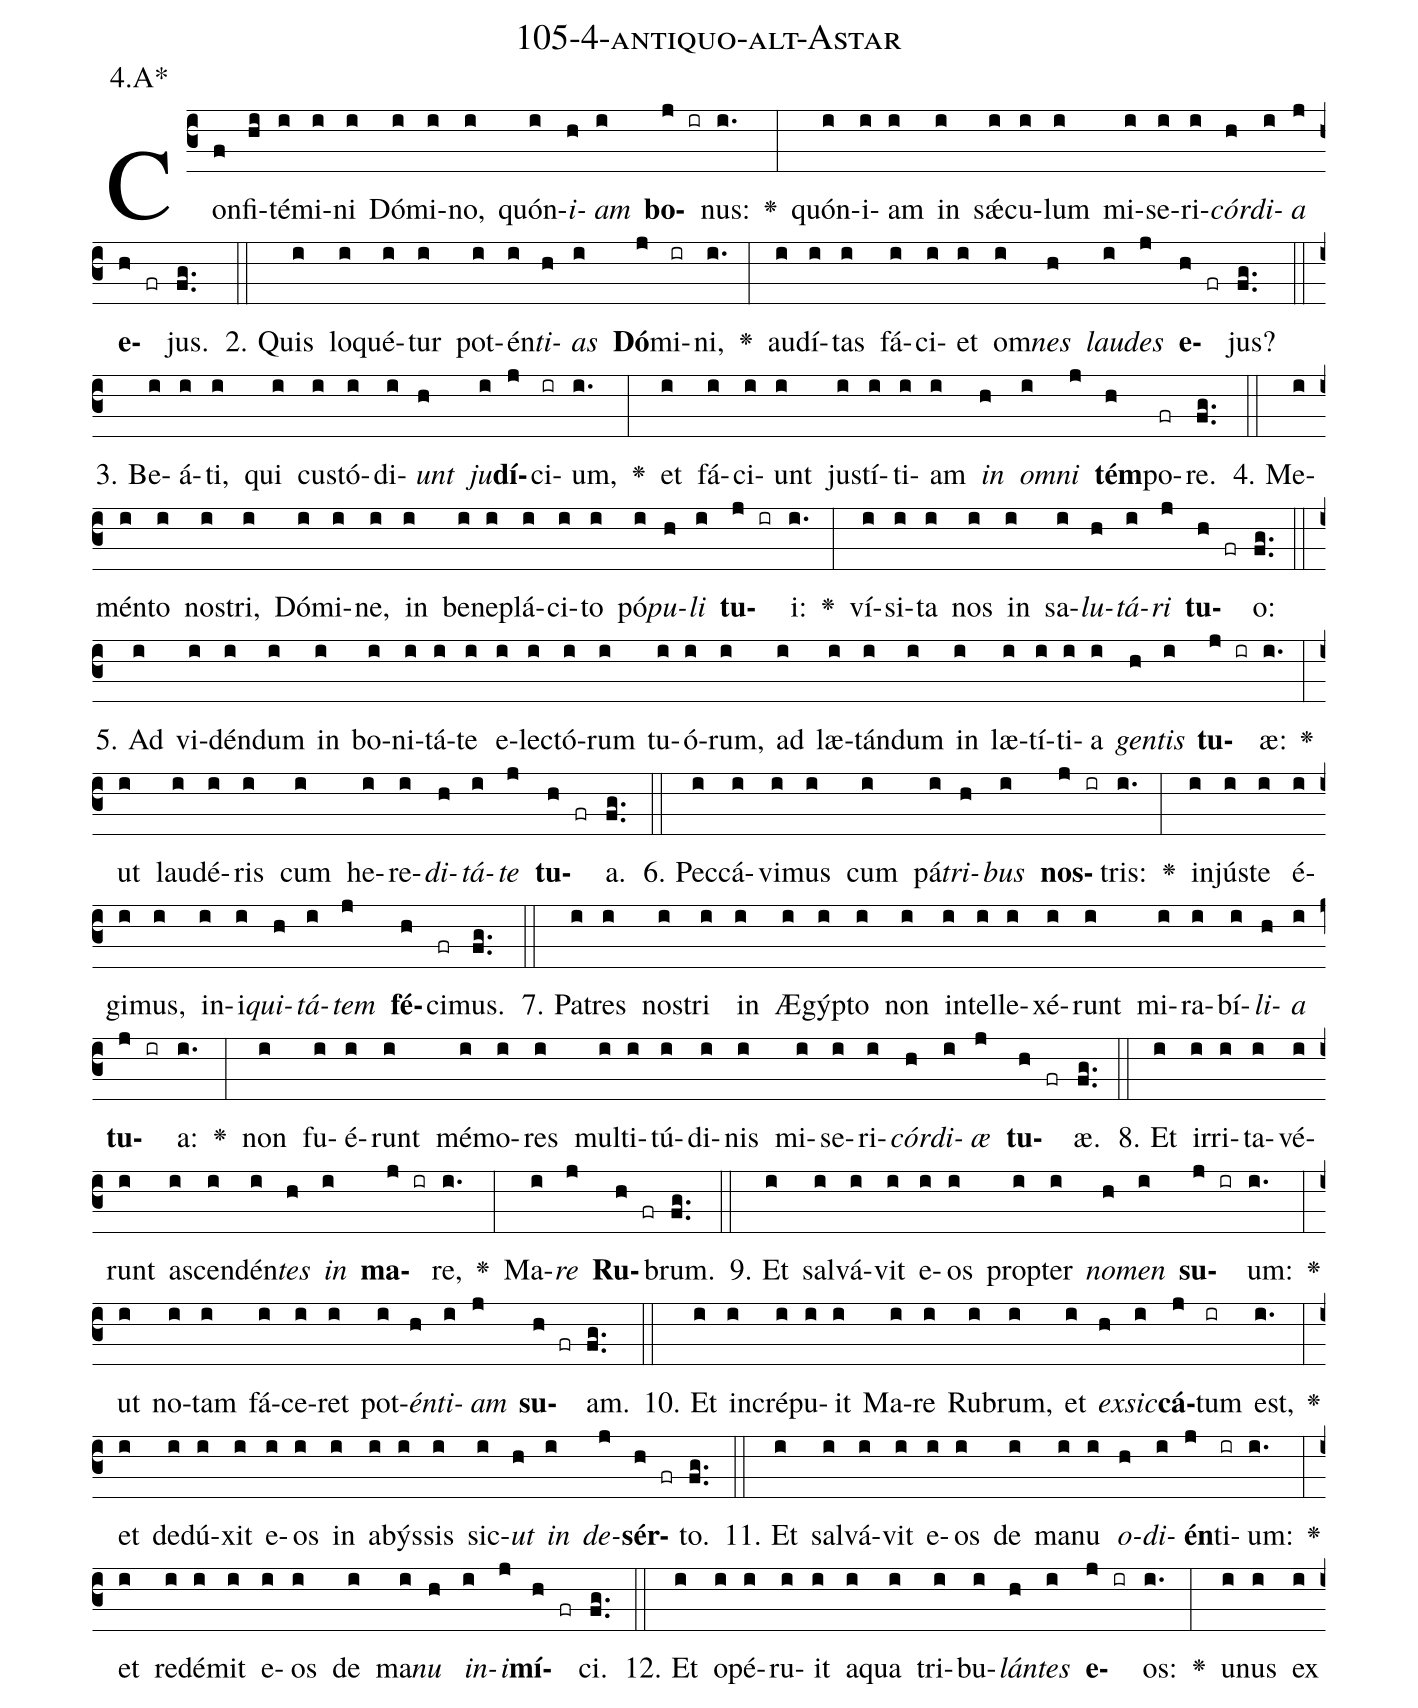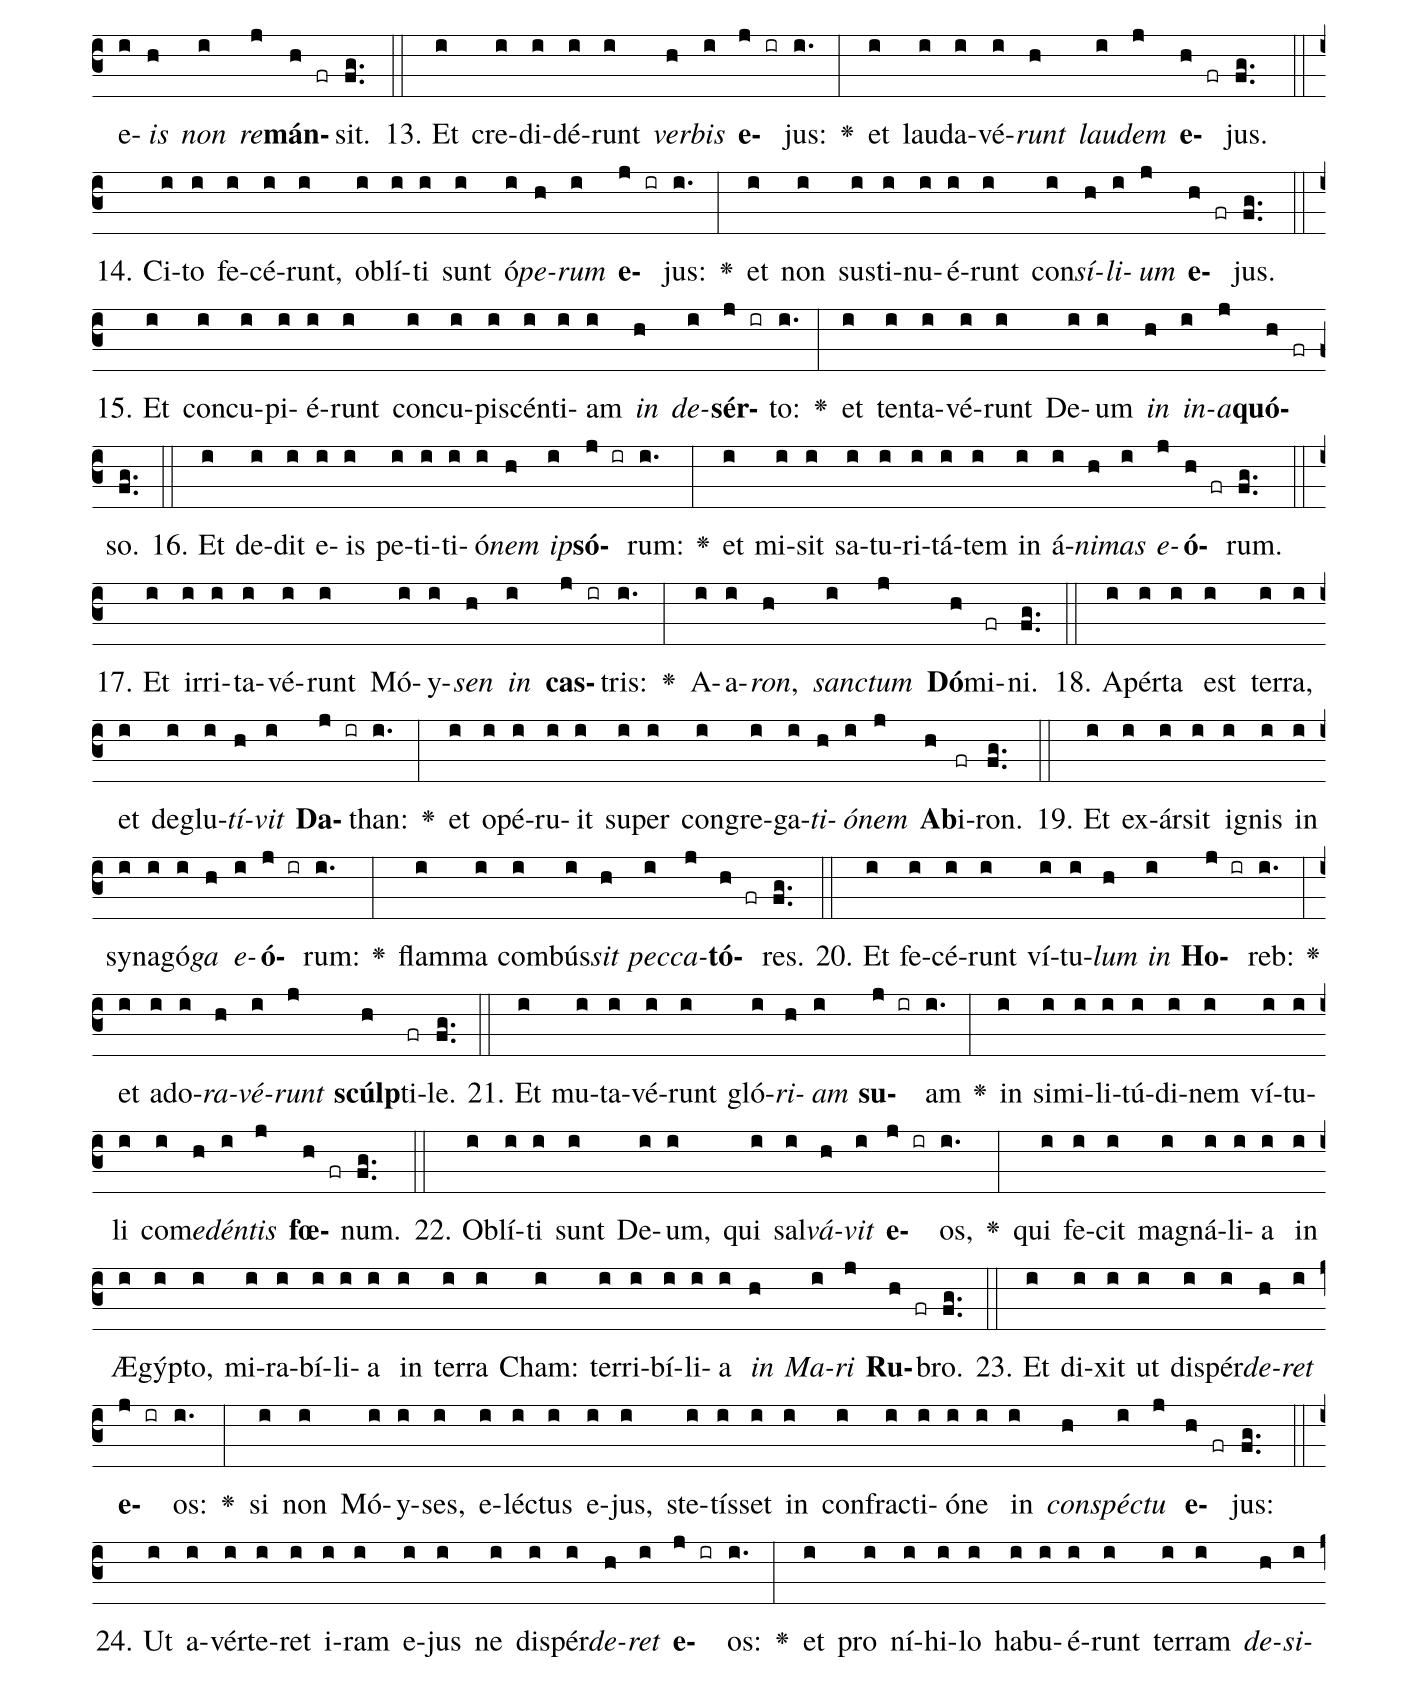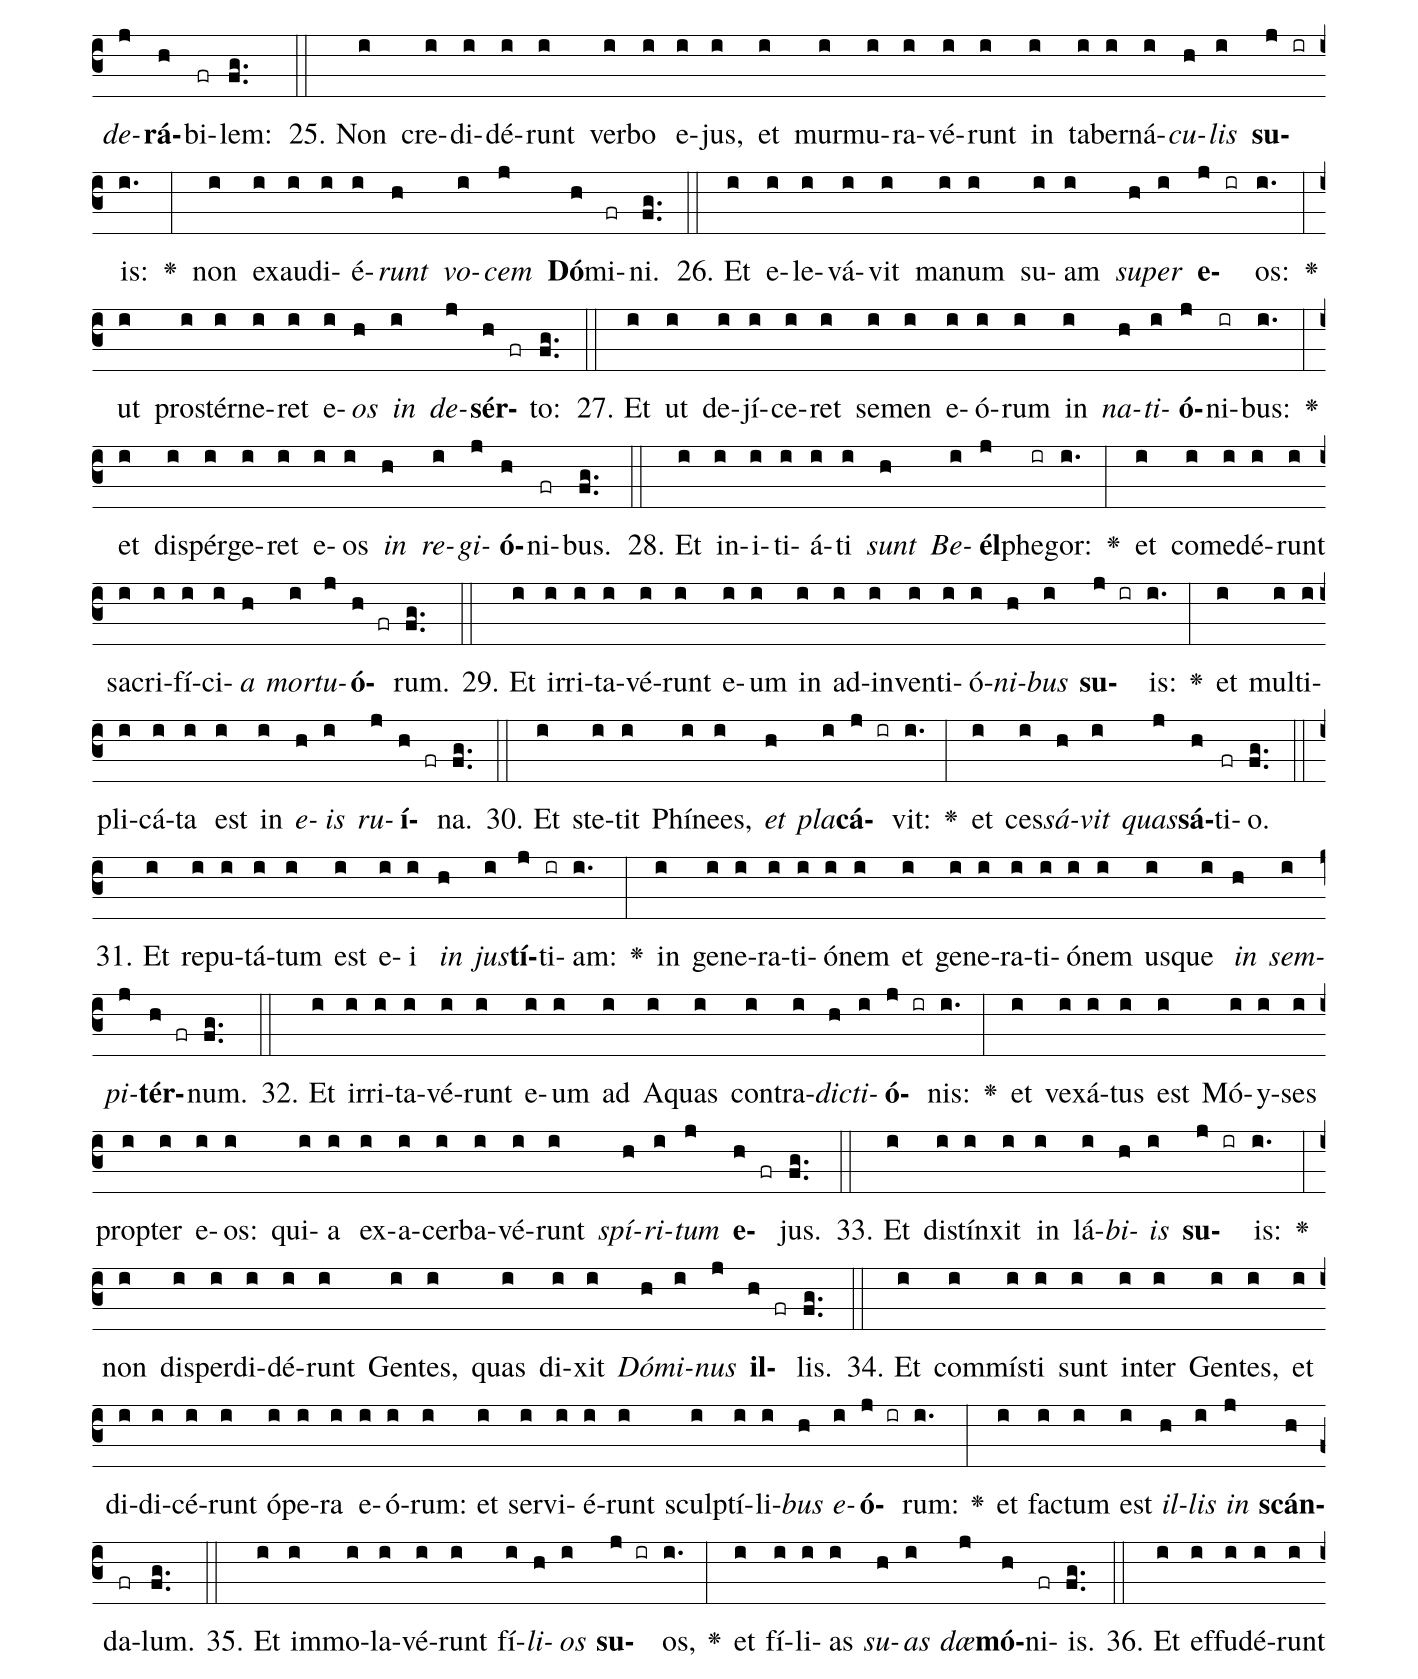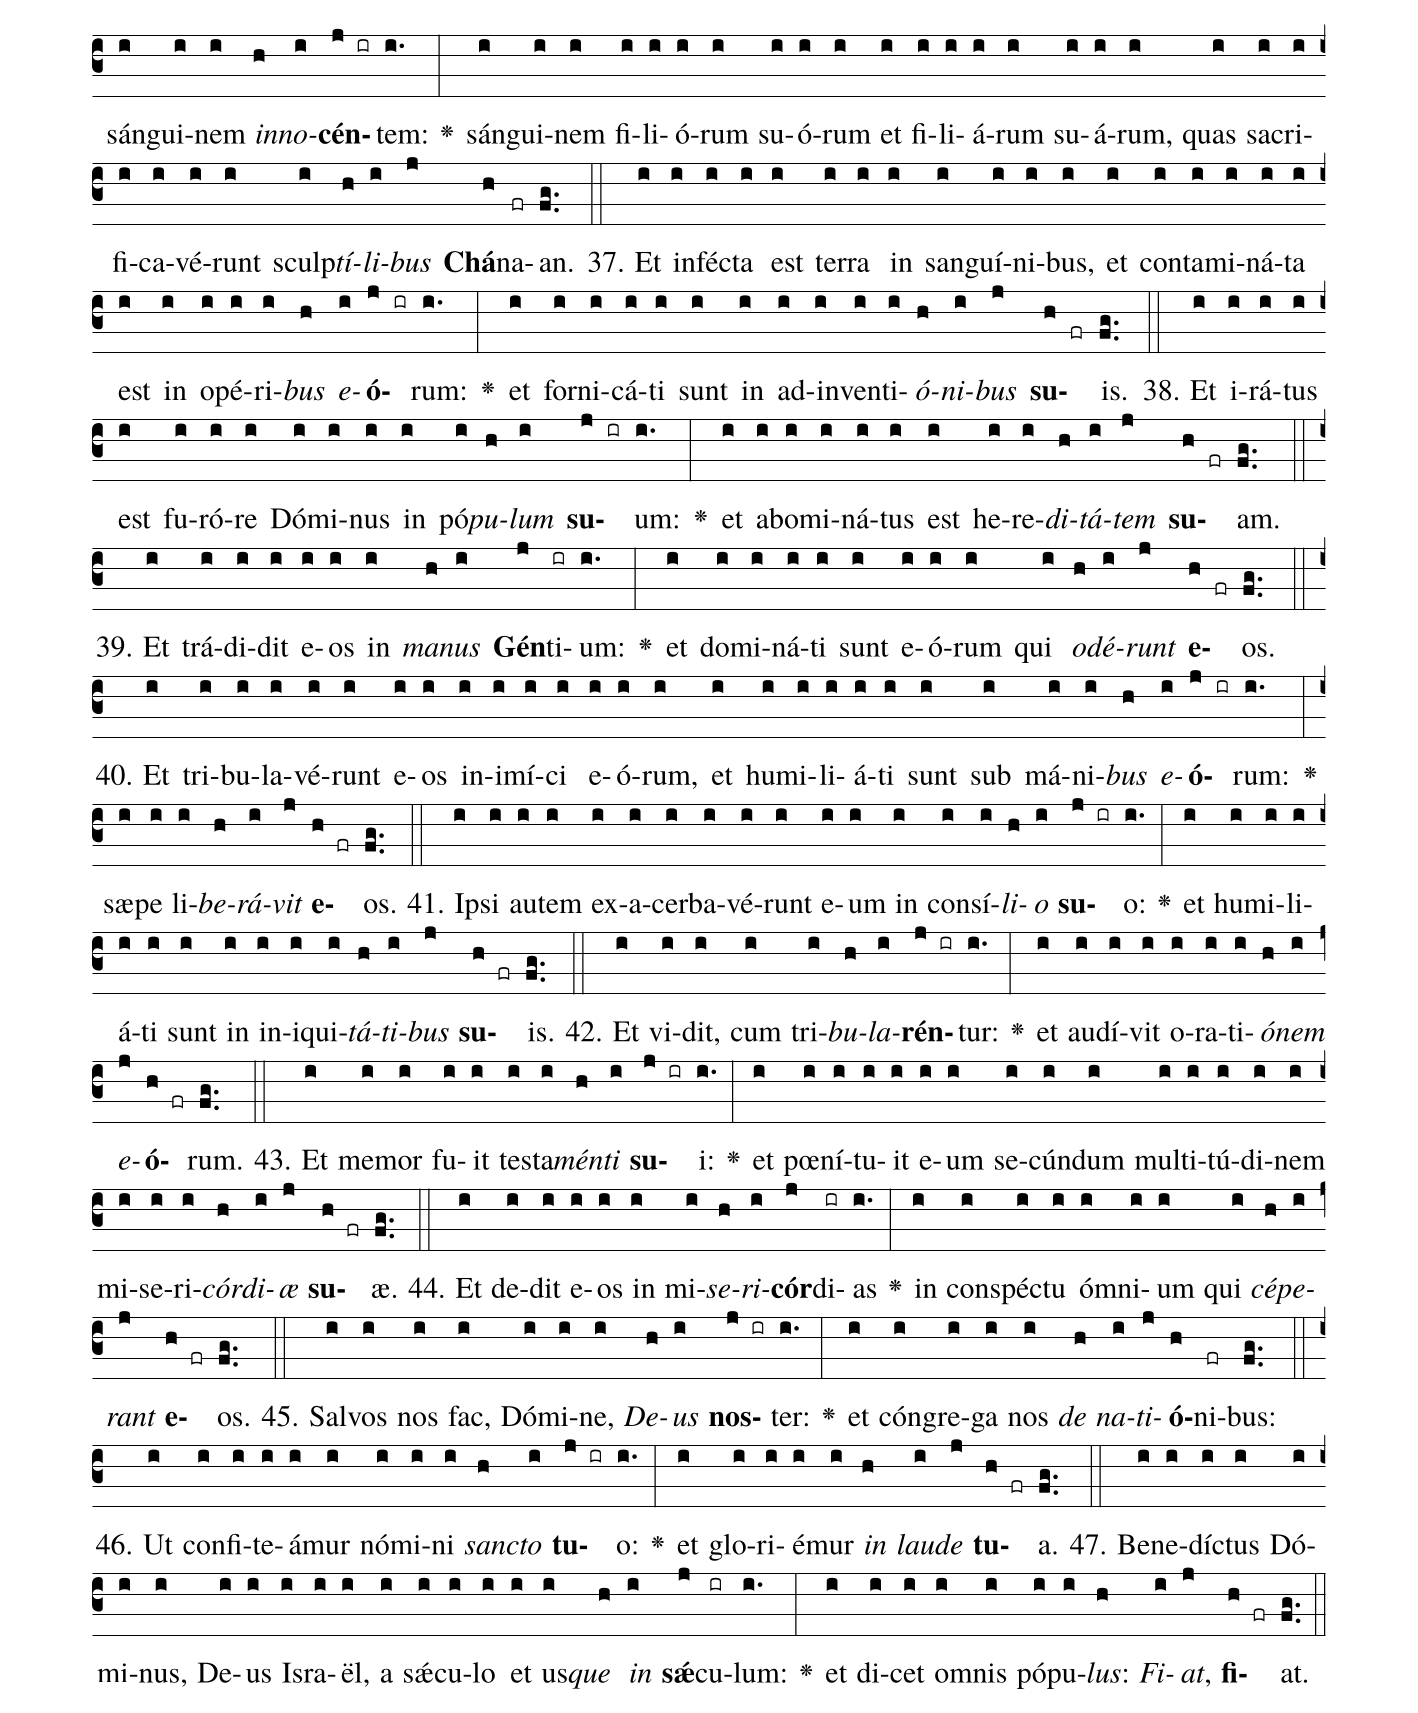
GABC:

name: 105-4-antiquo-alt-Astar;
annotation: 4.A*;
%%
(c3)Con(f)fi(hi)té(i)mi(i)ni(i) Dó(i)mi(i)no,(i) quón(i)<i>i</i>(h)<i>am</i>(i) <b>bo</b>(j ir)nus:(i.) <v>\greheightstar</v>(:) quón(i)i(i)am(i) in(i) sǽ(i)cu(i)lum(i) mi(i)se(i)ri(i)<i>cór</i>(h)<i>di</i>(i)<i>a</i>(j) <b>e</b>(h fr)jus.(fg..) (::)
2. Quis(i) lo(i)qué(i)tur(i) pot(i)én(i)<i>ti</i>(h)<i>as</i>(i) <b>Dó</b>(j)mi(ir)ni,(i.) <v>\greheightstar</v>(:) au(i)dí(i)tas(i) fá(i)ci(i)et(i) om(i)<i>nes</i>(h) <i>lau</i>(i)<i>des</i>(j) <b>e</b>(h fr)jus?(fg..) (::)
3. Be(i)á(i)ti,(i) qui(i) cus(i)tó(i)di(i)<i>unt</i>(h) <i>ju</i>(i)<b>dí</b>(j)ci(ir)um,(i.) <v>\greheightstar</v>(:) et(i) fá(i)ci(i)unt(i) jus(i)tí(i)ti(i)am(i) <i>in</i>(h) <i>om</i>(i)<i>ni</i>(j) <b>tém</b>(h)po(fr)re.(fg..) (::)
4. Me(i)mén(i)to(i) nos(i)tri,(i) Dó(i)mi(i)ne,(i) in(i) be(i)ne(i)plá(i)ci(i)to(i) pó(i)<i>pu</i>(h)<i>li</i>(i) <b>tu</b>(j ir)i:(i.) <v>\greheightstar</v>(:) ví(i)si(i)ta(i) nos(i) in(i) sa(i)<i>lu</i>(h)<i>tá</i>(i)<i>ri</i>(j) <b>tu</b>(h fr)o:(fg..) (::)
5. Ad(i) vi(i)dén(i)dum(i) in(i) bo(i)ni(i)tá(i)te(i) e(i)lec(i)tó(i)rum(i) tu(i)ó(i)rum,(i) ad(i) læ(i)tán(i)dum(i) in(i) læ(i)tí(i)ti(i)a(i) <i>gen</i>(h)<i>tis</i>(i) <b>tu</b>(j ir)æ:(i.) <v>\greheightstar</v>(:) ut(i) lau(i)dé(i)ris(i) cum(i) he(i)re(i)<i>di</i>(h)<i>tá</i>(i)<i>te</i>(j) <b>tu</b>(h fr)a.(fg..) (::)
6. Pec(i)cá(i)vi(i)mus(i) cum(i) pá(i)<i>tri</i>(h)<i>bus</i>(i) <b>nos</b>(j ir)tris:(i.) <v>\greheightstar</v>(:) in(i)jús(i)te(i) é(i)gi(i)mus,(i) in(i)i(i)<i>qui</i>(h)<i>tá</i>(i)<i>tem</i>(j) <b>fé</b>(h)ci(fr)mus.(fg..) (::)
7. Pa(i)tres(i) nos(i)tri(i) in(i) Æ(i)gýp(i)to(i) non(i) in(i)tel(i)le(i)xé(i)runt(i) mi(i)ra(i)bí(i)<i>li</i>(h)<i>a</i>(i) <b>tu</b>(j ir)a:(i.) <v>\greheightstar</v>(:) non(i) fu(i)é(i)runt(i) mé(i)mo(i)res(i) mul(i)ti(i)tú(i)di(i)nis(i) mi(i)se(i)ri(i)<i>cór</i>(h)<i>di</i>(i)<i>æ</i>(j) <b>tu</b>(h fr)æ.(fg..) (::)
8. Et(i) ir(i)ri(i)ta(i)vé(i)runt(i) a(i)scen(i)dén(i)<i>tes</i>(h) <i>in</i>(i) <b>ma</b>(j ir)re,(i.) <v>\greheightstar</v>(:) Ma(i)<i>re</i>(j) <b>Ru</b>(h fr)brum.(fg..) (::)
9. Et(i) sal(i)vá(i)vit(i) e(i)os(i) prop(i)ter(i) <i>no</i>(h)<i>men</i>(i) <b>su</b>(j ir)um:(i.) <v>\greheightstar</v>(:) ut(i) no(i)tam(i) fá(i)ce(i)ret(i) pot(i)<i>én</i>(h)<i>ti</i>(i)<i>am</i>(j) <b>su</b>(h fr)am.(fg..) (::)
10. Et(i) in(i)cré(i)pu(i)it(i) Ma(i)re(i) Ru(i)brum,(i) et(i) <i>ex</i>(h)<i>sic</i>(i)<b>cá</b>(j)tum(ir) est,(i.) <v>\greheightstar</v>(:) et(i) de(i)dú(i)xit(i) e(i)os(i) in(i) a(i)býs(i)sis(i) sic(i)<i>ut</i>(h) <i>in</i>(i) <i>de</i>(j)<b>sér</b>(h fr)to.(fg..) (::)
11. Et(i) sal(i)vá(i)vit(i) e(i)os(i) de(i) ma(i)nu(i) <i>o</i>(h)<i>di</i>(i)<b>én</b>(j)ti(ir)um:(i.) <v>\greheightstar</v>(:) et(i) red(i)é(i)mit(i) e(i)os(i) de(i) ma(i)<i>nu</i>(h) <i>in</i>(i)<i>i</i>(j)<b>mí</b>(h fr)ci.(fg..) (::)
12. Et(i) o(i)pé(i)ru(i)it(i) a(i)qua(i) tri(i)bu(i)<i>lán</i>(h)<i>tes</i>(i) <b>e</b>(j ir)os:(i.) <v>\greheightstar</v>(:) u(i)nus(i) ex(i) e(i)<i>is</i>(h) <i>non</i>(i) <i>re</i>(j)<b>mán</b>(h fr)sit.(fg..) (::)
13. Et(i) cre(i)di(i)dé(i)runt(i) <i>ver</i>(h)<i>bis</i>(i) <b>e</b>(j ir)jus:(i.) <v>\greheightstar</v>(:) et(i) lau(i)da(i)vé(i)<i>runt</i>(h) <i>lau</i>(i)<i>dem</i>(j) <b>e</b>(h fr)jus.(fg..) (::)
14. Ci(i)to(i) fe(i)cé(i)runt,(i) ob(i)lí(i)ti(i) sunt(i) ó(i)<i>pe</i>(h)<i>rum</i>(i) <b>e</b>(j ir)jus:(i.) <v>\greheightstar</v>(:) et(i) non(i) sus(i)ti(i)nu(i)é(i)runt(i) con(i)<i>sí</i>(h)<i>li</i>(i)<i>um</i>(j) <b>e</b>(h fr)jus.(fg..) (::)
15. Et(i) con(i)cu(i)pi(i)é(i)runt(i) con(i)cu(i)pi(i)scén(i)ti(i)am(i) <i>in</i>(h) <i>de</i>(i)<b>sér</b>(j ir)to:(i.) <v>\greheightstar</v>(:) et(i) ten(i)ta(i)vé(i)runt(i) De(i)um(i) <i>in</i>(h) <i>in</i>(i)<i>a</i>(j)<b>quó</b>(h fr)so.(fg..) (::)
16. Et(i) de(i)dit(i) e(i)is(i) pe(i)ti(i)ti(i)ó(i)<i>nem</i>(h) <i>ip</i>(i)<b>só</b>(j ir)rum:(i.) <v>\greheightstar</v>(:) et(i) mi(i)sit(i) sa(i)tu(i)ri(i)tá(i)tem(i) in(i) á(i)<i>ni</i>(h)<i>mas</i>(i) <i>e</i>(j)<b>ó</b>(h fr)rum.(fg..) (::)
17. Et(i) ir(i)ri(i)ta(i)vé(i)runt(i) Mó(i)y(i)<i>sen</i>(h) <i>in</i>(i) <b>cas</b>(j ir)tris:(i.) <v>\greheightstar</v>(:) A(i)a(i)<i>ron</i>,(h) <i>sanc</i>(i)<i>tum</i>(j) <b>Dó</b>(h)mi(fr)ni.(fg..) (::)
18. A(i)pér(i)ta(i) est(i) ter(i)ra,(i) et(i) de(i)glu(i)<i>tí</i>(h)<i>vit</i>(i) <b>Da</b>(j ir)than:(i.) <v>\greheightstar</v>(:) et(i) o(i)pé(i)ru(i)it(i) su(i)per(i) con(i)gre(i)ga(i)<i>ti</i>(h)<i>ó</i>(i)<i>nem</i>(j) <b>Ab</b>(h)i(fr)ron.(fg..) (::)
19. Et(i) ex(i)ár(i)sit(i) i(i)gnis(i) in(i) sy(i)na(i)gó(i)<i>ga</i>(h) <i>e</i>(i)<b>ó</b>(j ir)rum:(i.) <v>\greheightstar</v>(:) flam(i)ma(i) com(i)bús(i)<i>sit</i>(h) <i>pec</i>(i)<i>ca</i>(j)<b>tó</b>(h fr)res.(fg..) (::)
20. Et(i) fe(i)cé(i)runt(i) ví(i)tu(i)<i>lum</i>(h) <i>in</i>(i) <b>Ho</b>(j ir)reb:(i.) <v>\greheightstar</v>(:) et(i) ad(i)o(i)<i>ra</i>(h)<i>vé</i>(i)<i>runt</i>(j) <b>scúlp</b>(h)ti(fr)le.(fg..) (::)
21. Et(i) mu(i)ta(i)vé(i)runt(i) gló(i)<i>ri</i>(h)<i>am</i>(i) <b>su</b>(j ir)am(i.) <v>\greheightstar</v>(:) in(i) si(i)mi(i)li(i)tú(i)di(i)nem(i) ví(i)tu(i)li(i) com(i)<i>e</i>(h)<i>dén</i>(i)<i>tis</i>(j) <b>fœ</b>(h fr)num.(fg..) (::)
22. Ob(i)lí(i)ti(i) sunt(i) De(i)um,(i) qui(i) sal(i)<i>vá</i>(h)<i>vit</i>(i) <b>e</b>(j ir)os,(i.) <v>\greheightstar</v>(:) qui(i) fe(i)cit(i) ma(i)gná(i)li(i)a(i) in(i) Æ(i)gýp(i)to,(i) mi(i)ra(i)bí(i)li(i)a(i) in(i) ter(i)ra(i) Cham:(i) ter(i)ri(i)bí(i)li(i)a(i) <i>in</i>(h) <i>Ma</i>(i)<i>ri</i>(j) <b>Ru</b>(h fr)bro.(fg..) (::)
23. Et(i) di(i)xit(i) ut(i) dis(i)pér(i)<i>de</i>(h)<i>ret</i>(i) <b>e</b>(j ir)os:(i.) <v>\greheightstar</v>(:) si(i) non(i) Mó(i)y(i)ses,(i) e(i)léc(i)tus(i) e(i)jus,(i) ste(i)tís(i)set(i) in(i) con(i)frac(i)ti(i)ó(i)ne(i) in(i) <i>con</i>(h)<i>spéc</i>(i)<i>tu</i>(j) <b>e</b>(h fr)jus:(fg..) (::)
24. Ut(i) a(i)vér(i)te(i)ret(i) i(i)ram(i) e(i)jus(i) ne(i) dis(i)pér(i)<i>de</i>(h)<i>ret</i>(i) <b>e</b>(j ir)os:(i.) <v>\greheightstar</v>(:) et(i) pro(i) ní(i)hi(i)lo(i) ha(i)bu(i)é(i)runt(i) ter(i)ram(i) <i>de</i>(h)<i>si</i>(i)<i>de</i>(j)<b>rá</b>(h)bi(fr)lem:(fg..) (::)
25. Non(i) cre(i)di(i)dé(i)runt(i) ver(i)bo(i) e(i)jus,(i) et(i) mur(i)mu(i)ra(i)vé(i)runt(i) in(i) ta(i)ber(i)ná(i)<i>cu</i>(h)<i>lis</i>(i) <b>su</b>(j ir)is:(i.) <v>\greheightstar</v>(:) non(i) ex(i)au(i)di(i)é(i)<i>runt</i>(h) <i>vo</i>(i)<i>cem</i>(j) <b>Dó</b>(h)mi(fr)ni.(fg..) (::)
26. Et(i) e(i)le(i)vá(i)vit(i) ma(i)num(i) su(i)am(i) <i>su</i>(h)<i>per</i>(i) <b>e</b>(j ir)os:(i.) <v>\greheightstar</v>(:) ut(i) pro(i)stér(i)ne(i)ret(i) e(i)<i>os</i>(h) <i>in</i>(i) <i>de</i>(j)<b>sér</b>(h fr)to:(fg..) (::)
27. Et(i) ut(i) de(i)jí(i)ce(i)ret(i) se(i)men(i) e(i)ó(i)rum(i) in(i) <i>na</i>(h)<i>ti</i>(i)<b>ó</b>(j)ni(ir)bus:(i.) <v>\greheightstar</v>(:) et(i) di(i)spér(i)ge(i)ret(i) e(i)os(i) <i>in</i>(h) <i>re</i>(i)<i>gi</i>(j)<b>ó</b>(h)ni(fr)bus.(fg..) (::)
28. Et(i) in(i)i(i)ti(i)á(i)ti(i) <i>sunt</i>(h) <i>Be</i>(i)<b>él</b>(j)phe(ir)gor:(i.) <v>\greheightstar</v>(:) et(i) com(i)e(i)dé(i)runt(i) sa(i)cri(i)fí(i)ci(i)<i>a</i>(h) <i>mor</i>(i)<i>tu</i>(j)<b>ó</b>(h fr)rum.(fg..) (::)
29. Et(i) ir(i)ri(i)ta(i)vé(i)runt(i) e(i)um(i) in(i) ad(i)in(i)ven(i)ti(i)ó(i)<i>ni</i>(h)<i>bus</i>(i) <b>su</b>(j ir)is:(i.) <v>\greheightstar</v>(:) et(i) mul(i)ti(i)pli(i)cá(i)ta(i) est(i) in(i) <i>e</i>(h)<i>is</i>(i) <i>ru</i>(j)<b>í</b>(h fr)na.(fg..) (::)
30. Et(i) ste(i)tit(i) Phí(i)nees,(i) <i>et</i>(h) <i>pla</i>(i)<b>cá</b>(j ir)vit:(i.) <v>\greheightstar</v>(:) et(i) ces(i)<i>sá</i>(h)<i>vit</i>(i) <i>quas</i>(j)<b>sá</b>(h)ti(fr)o.(fg..) (::)
31. Et(i) re(i)pu(i)tá(i)tum(i) est(i) e(i)i(i) <i>in</i>(h) <i>jus</i>(i)<b>tí</b>(j)ti(ir)am:(i.) <v>\greheightstar</v>(:) in(i) ge(i)ne(i)ra(i)ti(i)ó(i)nem(i) et(i) ge(i)ne(i)ra(i)ti(i)ó(i)nem(i) us(i)que(i) <i>in</i>(h) <i>sem</i>(i)<i>pi</i>(j)<b>tér</b>(h fr)num.(fg..) (::)
32. Et(i) ir(i)ri(i)ta(i)vé(i)runt(i) e(i)um(i) ad(i) A(i)quas(i) con(i)tra(i)<i>dic</i>(h)<i>ti</i>(i)<b>ó</b>(j ir)nis:(i.) <v>\greheightstar</v>(:) et(i) ve(i)xá(i)tus(i) est(i) Mó(i)y(i)ses(i) prop(i)ter(i) e(i)os:(i) qui(i)a(i) ex(i)a(i)cer(i)ba(i)vé(i)runt(i) <i>spí</i>(h)<i>ri</i>(i)<i>tum</i>(j) <b>e</b>(h fr)jus.(fg..) (::)
33. Et(i) di(i)stín(i)xit(i) in(i) lá(i)<i>bi</i>(h)<i>is</i>(i) <b>su</b>(j ir)is:(i.) <v>\greheightstar</v>(:) non(i) dis(i)per(i)di(i)dé(i)runt(i) Gen(i)tes,(i) quas(i) di(i)xit(i) <i>Dó</i>(h)<i>mi</i>(i)<i>nus</i>(j) <b>il</b>(h fr)lis.(fg..) (::)
34. Et(i) com(i)mís(i)ti(i) sunt(i) in(i)ter(i) Gen(i)tes,(i) et(i) di(i)di(i)cé(i)runt(i) ó(i)pe(i)ra(i) e(i)ó(i)rum:(i) et(i) ser(i)vi(i)é(i)runt(i) sculp(i)tí(i)li(i)<i>bus</i>(h) <i>e</i>(i)<b>ó</b>(j ir)rum:(i.) <v>\greheightstar</v>(:) et(i) fac(i)tum(i) est(i) <i>il</i>(h)<i>lis</i>(i) <i>in</i>(j) <b>scán</b>(h)da(fr)lum.(fg..) (::)
35. Et(i) im(i)mo(i)la(i)vé(i)runt(i) fí(i)<i>li</i>(h)<i>os</i>(i) <b>su</b>(j ir)os,(i.) <v>\greheightstar</v>(:) et(i) fí(i)li(i)as(i) <i>su</i>(h)<i>as</i>(i) <i>dæ</i>(j)<b>mó</b>(h)ni(fr)is.(fg..) (::)
36. Et(i) ef(i)fu(i)dé(i)runt(i) sán(i)gui(i)nem(i) <i>in</i>(h)<i>no</i>(i)<b>cén</b>(j ir)tem:(i.) <v>\greheightstar</v>(:) sán(i)gui(i)nem(i) fi(i)li(i)ó(i)rum(i) su(i)ó(i)rum(i) et(i) fi(i)li(i)á(i)rum(i) su(i)á(i)rum,(i) quas(i) sa(i)cri(i)fi(i)ca(i)vé(i)runt(i) sculp(i)<i>tí</i>(h)<i>li</i>(i)<i>bus</i>(j) <b>Chá</b>(h)na(fr)an.(fg..) (::)
37. Et(i) in(i)féc(i)ta(i) est(i) ter(i)ra(i) in(i) san(i)guí(i)ni(i)bus,(i) et(i) con(i)ta(i)mi(i)ná(i)ta(i) est(i) in(i) o(i)pé(i)ri(i)<i>bus</i>(h) <i>e</i>(i)<b>ó</b>(j ir)rum:(i.) <v>\greheightstar</v>(:) et(i) for(i)ni(i)cá(i)ti(i) sunt(i) in(i) ad(i)in(i)ven(i)ti(i)<i>ó</i>(h)<i>ni</i>(i)<i>bus</i>(j) <b>su</b>(h fr)is.(fg..) (::)
38. Et(i) i(i)rá(i)tus(i) est(i) fu(i)ró(i)re(i) Dó(i)mi(i)nus(i) in(i) pó(i)<i>pu</i>(h)<i>lum</i>(i) <b>su</b>(j ir)um:(i.) <v>\greheightstar</v>(:) et(i) ab(i)o(i)mi(i)ná(i)tus(i) est(i) he(i)re(i)<i>di</i>(h)<i>tá</i>(i)<i>tem</i>(j) <b>su</b>(h fr)am.(fg..) (::)
39. Et(i) trá(i)di(i)dit(i) e(i)os(i) in(i) <i>ma</i>(h)<i>nus</i>(i) <b>Gén</b>(j)ti(ir)um:(i.) <v>\greheightstar</v>(:) et(i) do(i)mi(i)ná(i)ti(i) sunt(i) e(i)ó(i)rum(i) qui(i) <i>o</i>(h)<i>dé</i>(i)<i>runt</i>(j) <b>e</b>(h fr)os.(fg..) (::)
40. Et(i) tri(i)bu(i)la(i)vé(i)runt(i) e(i)os(i) in(i)i(i)mí(i)ci(i) e(i)ó(i)rum,(i) et(i) hu(i)mi(i)li(i)á(i)ti(i) sunt(i) sub(i) má(i)ni(i)<i>bus</i>(h) <i>e</i>(i)<b>ó</b>(j ir)rum:(i.) <v>\greheightstar</v>(:) sæ(i)pe(i) li(i)<i>be</i>(h)<i>rá</i>(i)<i>vit</i>(j) <b>e</b>(h fr)os.(fg..) (::)
41. Ip(i)si(i) au(i)tem(i) ex(i)a(i)cer(i)ba(i)vé(i)runt(i) e(i)um(i) in(i) con(i)sí(i)<i>li</i>(h)<i>o</i>(i) <b>su</b>(j ir)o:(i.) <v>\greheightstar</v>(:) et(i) hu(i)mi(i)li(i)á(i)ti(i) sunt(i) in(i) in(i)i(i)qui(i)<i>tá</i>(h)<i>ti</i>(i)<i>bus</i>(j) <b>su</b>(h fr)is.(fg..) (::)
42. Et(i) vi(i)dit,(i) cum(i) tri(i)<i>bu</i>(h)<i>la</i>(i)<b>rén</b>(j ir)tur:(i.) <v>\greheightstar</v>(:) et(i) au(i)dí(i)vit(i) o(i)ra(i)ti(i)<i>ó</i>(h)<i>nem</i>(i) <i>e</i>(j)<b>ó</b>(h fr)rum.(fg..) (::)
43. Et(i) me(i)mor(i) fu(i)it(i) tes(i)ta(i)<i>mén</i>(h)<i>ti</i>(i) <b>su</b>(j ir)i:(i.) <v>\greheightstar</v>(:) et(i) pœ(i)ní(i)tu(i)it(i) e(i)um(i) se(i)cún(i)dum(i) mul(i)ti(i)tú(i)di(i)nem(i) mi(i)se(i)ri(i)<i>cór</i>(h)<i>di</i>(i)<i>æ</i>(j) <b>su</b>(h fr)æ.(fg..) (::)
44. Et(i) de(i)dit(i) e(i)os(i) in(i) mi(i)<i>se</i>(h)<i>ri</i>(i)<b>cór</b>(j)di(ir)as(i.) <v>\greheightstar</v>(:) in(i) con(i)spéc(i)tu(i) óm(i)ni(i)um(i) qui(i) <i>cé</i>(h)<i>pe</i>(i)<i>rant</i>(j) <b>e</b>(h fr)os.(fg..) (::)
45. Sal(i)vos(i) nos(i) fac,(i) Dó(i)mi(i)ne,(i) <i>De</i>(h)<i>us</i>(i) <b>nos</b>(j ir)ter:(i.) <v>\greheightstar</v>(:) et(i) cón(i)gre(i)ga(i) nos(i) <i>de</i>(h) <i>na</i>(i)<i>ti</i>(j)<b>ó</b>(h)ni(fr)bus:(fg..) (::)
46. Ut(i) con(i)fi(i)te(i)á(i)mur(i) nó(i)mi(i)ni(i) <i>sanc</i>(h)<i>to</i>(i) <b>tu</b>(j ir)o:(i.) <v>\greheightstar</v>(:) et(i) glo(i)ri(i)é(i)mur(i) <i>in</i>(h) <i>lau</i>(i)<i>de</i>(j) <b>tu</b>(h fr)a.(fg..) (::)
47. Be(i)ne(i)díc(i)tus(i) Dó(i)mi(i)nus,(i) De(i)us(i) Is(i)ra(i)ël,(i) a(i) sǽ(i)cu(i)lo(i) et(i) us(i)<i>que</i>(h) <i>in</i>(i) <b>sǽ</b>(j)cu(ir)lum:(i.) <v>\greheightstar</v>(:) et(i) di(i)cet(i) om(i)nis(i) pó(i)pu(i)<i>lus</i>:(h) <i>Fi</i>(i)<i>at</i>,(j) <b>fi</b>(h fr)at.(fg..) (::)
